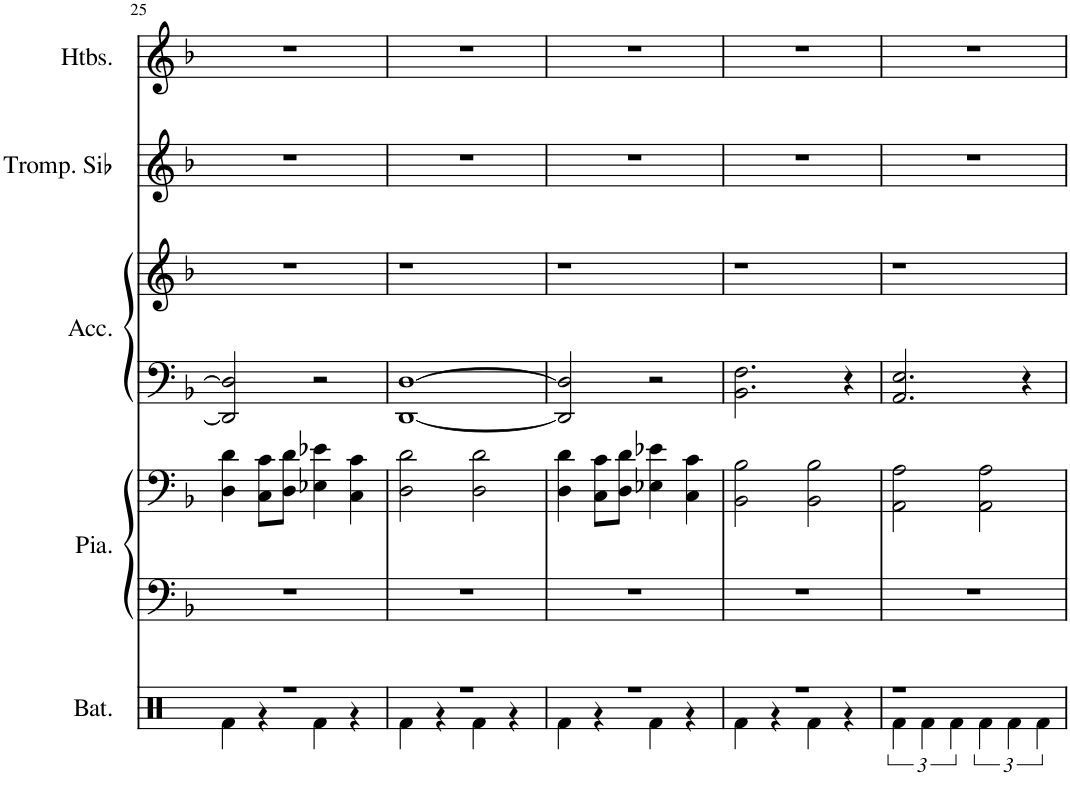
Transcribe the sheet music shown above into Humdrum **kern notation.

**kern	**kern	**kern	**kern	**kern	**kern	**kern
*part5	*part4	*part4	*part3	*part3	*part2	*part1
*staff7	*staff6	*staff5	*staff4	*staff3	*staff2	*staff1
*I"Batterie	*I"Piano	*	*I"Accordéon	*	*I"Trompette en Sib	*I"Hautbois
*I'Bat.	*I'Pia.	*	*I'Acc.	*	*I'Tromp. Sib	*I'Htbs.
!!LO:PB:g=z
*clefX	*clefF4	*clefF4	*clefF4	*clefG2	*clefG2	*clefG2
*	*	*	*	*	*ITrd1c2	*
*k[]	*k[b-]	*k[b-]	*k[b-]	*k[b-]	*k[b-]	*k[b-]
*M2/2	*M2/2	*M2/2	*M2/2	*M2/2	*M2/2	*M2/2
=25	=25	=25	=25	=25	=25	=25
*^	*	*	*	*	*	*
1r	4Rf\	1r	4D\ 4d\	2DD/] 2D/]	1r	1r	1r
.	4r	.	8C\ 8c\L	.	.	.	.
.	.	.	8D\ 8d\J	.	.	.	.
.	4Rf\	.	4E-X\ 4e-X\	2r	.	.	.
.	4r	.	4C\ 4c\	.	.	.	.
=26	=26	=26	=26	=26	=26	=26	=26
1r	4Rf\	1r	2D\ 2d\	[1DD [1D	1r	1r	1r
.	4r	.	.	.	.	.	.
.	4Rf\	.	2D\ 2d\	.	.	.	.
.	4r	.	.	.	.	.	.
=27	=27	=27	=27	=27	=27	=27	=27
1r	4Rf\	1r	4D\ 4d\	2DD/] 2D/]	1r	1r	1r
.	4r	.	8C\ 8c\L	.	.	.	.
.	.	.	8D\ 8d\J	.	.	.	.
.	4Rf\	.	4E-X\ 4e-X\	2r	.	.	.
.	4r	.	4C\ 4c\	.	.	.	.
=28	=28	=28	=28	=28	=28	=28	=28
1r	4Rf\	1r	2BB-\ 2B-\	2.BB-\ 2.F\	1r	1r	1r
.	4r	.	.	.	.	.	.
.	4Rf\	.	2BB-\ 2B-\	.	.	.	.
.	4r	.	.	4r	.	.	.
=29	=29	=29	=29	=29	=29	=29	=29
1r	6Rf\	1r	2AA\ 2A\	2.AA/ 2.E/	1r	1r	1r
.	6Rf\	.	.	.	.	.	.
.	6Rf\	.	.	.	.	.	.
.	6Rf\	.	2AA\ 2A\	.	.	.	.
.	6Rf\	.	.	.	.	.	.
.	.	.	.	4r	.	.	.
.	6Rf\	.	.	.	.	.	.
*v	*v	*	*	*	*	*	*
=	=	=	=	=	=	=
*-	*-	*-	*-	*-	*-	*-
